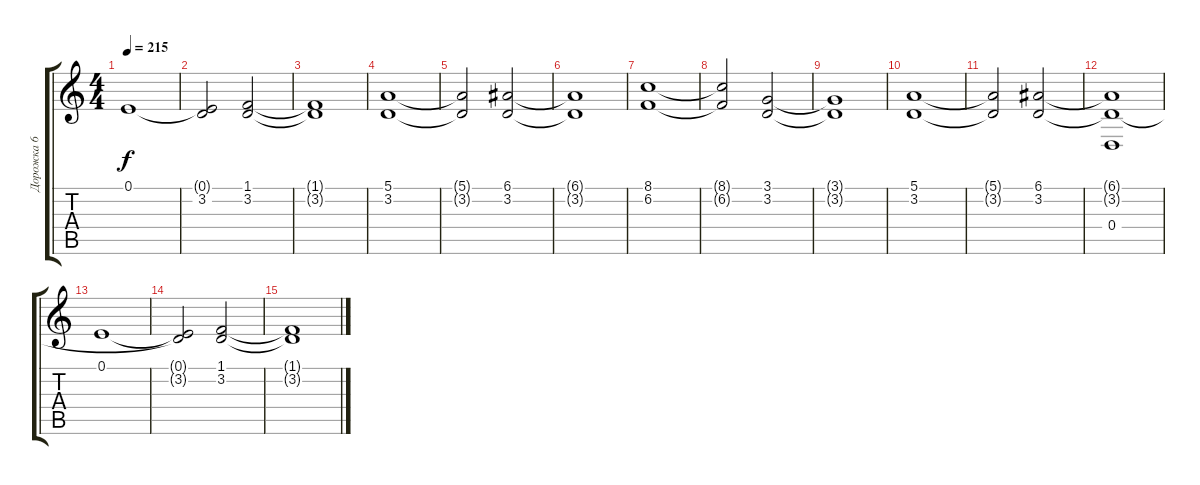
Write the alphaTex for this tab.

\track ("Дорожка 6" "Дорожка 6") {instrument choiraahs}
\staff {score tabs}
\tuning (E4 B3 G3 D3 A2 E2) {hide}
\ts (4 4)
\tempo 215
\clef g2
\ks c
0.1.1{dy f} |
(0.1{t} 3.2{t}).2 (1.1 3.2).2 |
(1.1{t} 3.2{t}).1 |
(5.1 3.2).1 |
(5.1{t} 3.2{t}).2 (6.1 3.2).2 |
(6.1{t} 3.2{t}).1 |
(8.1 6.2).1 |
(8.1{t} 6.2{t}).2 (3.1 3.2).2 |
(3.1{t} 3.2{t}).1 |
(5.1 3.2).1 |
(5.1{t} 3.2{t}).2 (6.1 3.2).2 |
(6.1{t} 3.2{t} 0.4).1 |
0.1.1 |
(0.1{t} 3.2{t}).2 (1.1 3.2).2 |
(1.1{t} 3.2{t}).1
